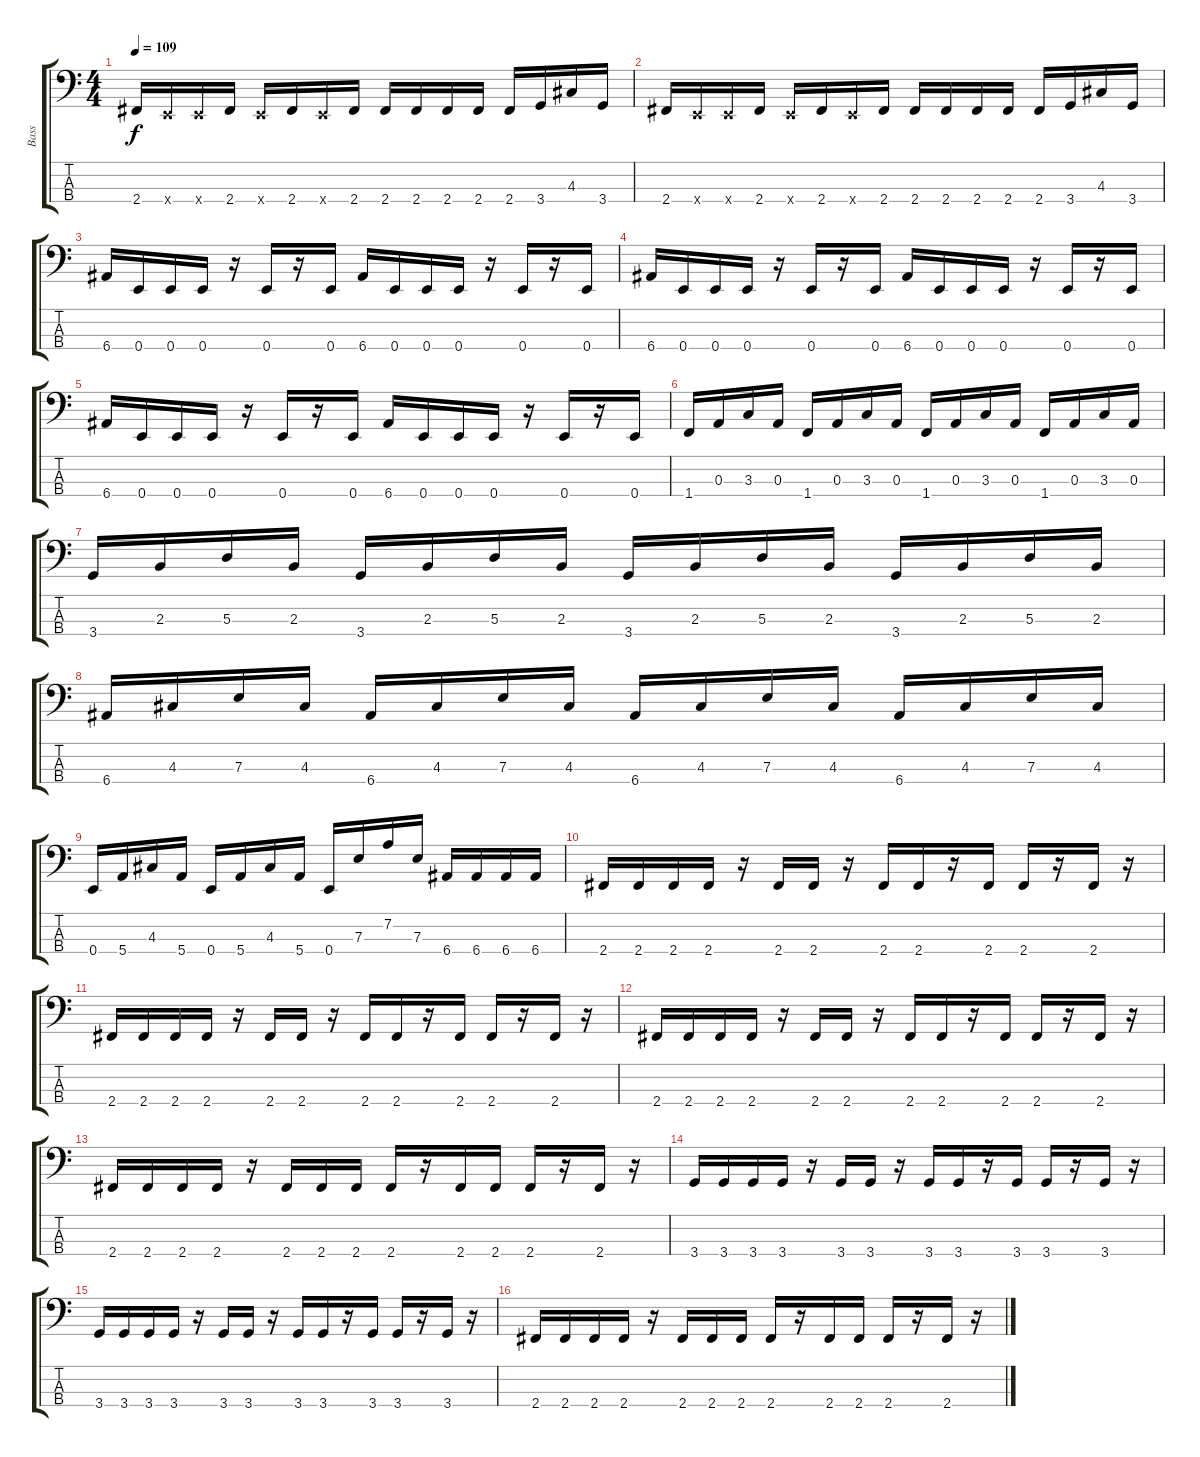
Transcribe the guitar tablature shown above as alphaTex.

\track ("Bass" "Bass") {instrument electricbasspick}
\staff {score tabs}
\tuning (G2 D2 A1 E1) {hide}
\ts (4 4)
\tempo 109
\clef f4
\ks c
2.4.16{dy f} 0.4{x}.16 0.4{x}.16 2.4.16 0.4{x}.16 2.4.16 0.4{x}.16 2.4.16 2.4.16 2.4.16 2.4.16 2.4.16 2.4.16 3.4.16 4.3.16 3.4.16 |
2.4.16 0.4{x}.16 0.4{x}.16 2.4.16 0.4{x}.16 2.4.16 0.4{x}.16 2.4.16 2.4.16 2.4.16 2.4.16 2.4.16 2.4.16 3.4.16 4.3.16 3.4.16 |
6.4.16 0.4.16 0.4.16 0.4.16 r.16 0.4.16 r.16 0.4.16 6.4.16 0.4.16 0.4.16 0.4.16 r.16 0.4.16 r.16 0.4.16 |
6.4.16 0.4.16 0.4.16 0.4.16 r.16 0.4.16 r.16 0.4.16 6.4.16 0.4.16 0.4.16 0.4.16 r.16 0.4.16 r.16 0.4.16 |
6.4.16 0.4.16 0.4.16 0.4.16 r.16 0.4.16 r.16 0.4.16 6.4.16 0.4.16 0.4.16 0.4.16 r.16 0.4.16 r.16 0.4.16 |
1.4.16 0.3.16 3.3.16 0.3.16 1.4.16 0.3.16 3.3.16 0.3.16 1.4.16 0.3.16 3.3.16 0.3.16 1.4.16 0.3.16 3.3.16 0.3.16 |
3.4.16 2.3.16 5.3.16 2.3.16 3.4.16 2.3.16 5.3.16 2.3.16 3.4.16 2.3.16 5.3.16 2.3.16 3.4.16 2.3.16 5.3.16 2.3.16 |
6.4.16 4.3.16 7.3.16 4.3.16 6.4.16 4.3.16 7.3.16 4.3.16 6.4.16 4.3.16 7.3.16 4.3.16 6.4.16 4.3.16 7.3.16 4.3.16 |
0.4.16 5.4.16 4.3.16 5.4.16 0.4.16 5.4.16 4.3.16 5.4.16 0.4.16 7.3.16 7.2.16 7.3.16 6.4.16 6.4.16 6.4.16 6.4.16 |
2.4.16 2.4.16 2.4.16 2.4.16 r.16 2.4.16 2.4.16 r.16 2.4.16 2.4.16 r.16 2.4.16 2.4.16 r.16 2.4.16 r.16 |
2.4.16 2.4.16 2.4.16 2.4.16 r.16 2.4.16 2.4.16 r.16 2.4.16 2.4.16 r.16 2.4.16 2.4.16 r.16 2.4.16 r.16 |
2.4.16 2.4.16 2.4.16 2.4.16 r.16 2.4.16 2.4.16 r.16 2.4.16 2.4.16 r.16 2.4.16 2.4.16 r.16 2.4.16 r.16 |
2.4.16 2.4.16 2.4.16 2.4.16 r.16 2.4.16 2.4.16 2.4.16 2.4.16 r.16 2.4.16 2.4.16 2.4.16 r.16 2.4.16 r.16 |
3.4.16 3.4.16 3.4.16 3.4.16 r.16 3.4.16 3.4.16 r.16 3.4.16 3.4.16 r.16 3.4.16 3.4.16 r.16 3.4.16 r.16 |
3.4.16 3.4.16 3.4.16 3.4.16 r.16 3.4.16 3.4.16 r.16 3.4.16 3.4.16 r.16 3.4.16 3.4.16 r.16 3.4.16 r.16 |
2.4.16 2.4.16 2.4.16 2.4.16 r.16 2.4.16 2.4.16 2.4.16 2.4.16 r.16 2.4.16 2.4.16 2.4.16 r.16 2.4.16 r.16
